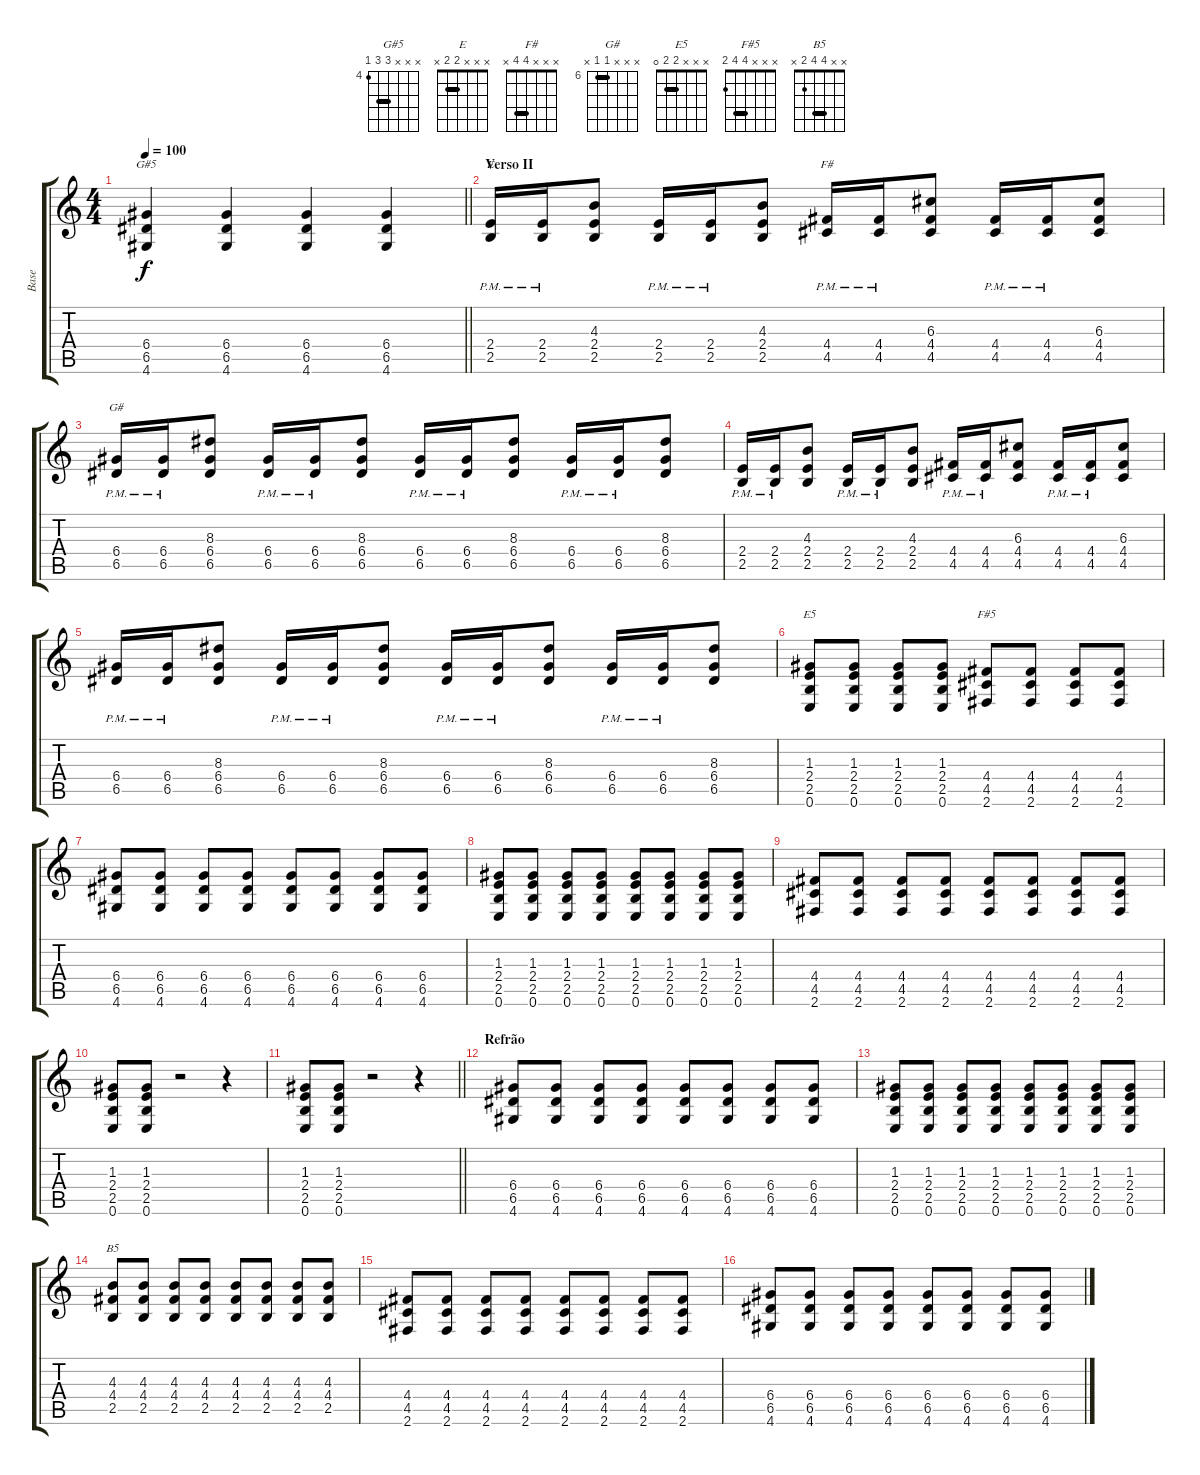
\track ("Base" "Base") {instrument overdrivenguitar}
\staff {score tabs}
\tuning (E4 B3 G3 D3 A2 E2) {hide}
\chord ("G#5" x x x 6 6 4) {firstfret 4 barre 6}
\chord ("E" x x x 2 2 x) {barre 2}
\chord ("F#" x x x 4 4 x) {barre 4}
\chord ("G#" x x x 6 6 x) {firstfret 6 barre 6}
\chord ("E5" x x x 2 2 0) {barre 2}
\chord ("F#5" x x x 4 4 2) {barre 4}
\chord ("B5" x x 4 4 2 x) {barre 4}
\ts (4 4)
\tempo 100
\clef g2
\barLineRight lightlight
\ks c
(6.4 6.5 4.6).4{ch "G#5" dy f} (6.4 6.5 4.6).4 (6.4 6.5 4.6).4 (6.4 6.5 4.6).4 |
\section ("" "Verso II")
(2.4{pm} 2.5{pm}).16{ch "E"} (2.4{pm} 2.5{pm}).16 (4.3 2.4 2.5).8 (2.4{pm} 2.5{pm}).16 (2.4{pm} 2.5{pm}).16 (4.3 2.4 2.5).8 (4.4{pm} 4.5{pm}).16{ch "F#"} (4.4{pm} 4.5{pm}).16 (6.3 4.4 4.5).8 (4.4{pm} 4.5{pm}).16 (4.4{pm} 4.5{pm}).16 (6.3 4.4 4.5).8 |
(6.4{pm} 6.5{pm}).16{ch "G#"} (6.4{pm} 6.5{pm}).16 (8.3 6.4 6.5).8 (6.4{pm} 6.5{pm}).16 (6.4{pm} 6.5{pm}).16 (8.3 6.4 6.5).8 (6.4{pm} 6.5{pm}).16 (6.4{pm} 6.5{pm}).16 (8.3 6.4 6.5).8 (6.4{pm} 6.5{pm}).16 (6.4{pm} 6.5{pm}).16 (8.3 6.4 6.5).8 |
(2.4{pm} 2.5{pm}).16 (2.4{pm} 2.5{pm}).16 (4.3 2.4 2.5).8 (2.4{pm} 2.5{pm}).16 (2.4{pm} 2.5{pm}).16 (4.3 2.4 2.5).8 (4.4{pm} 4.5{pm}).16 (4.4{pm} 4.5{pm}).16 (6.3 4.4 4.5).8 (4.4{pm} 4.5{pm}).16 (4.4{pm} 4.5{pm}).16 (6.3 4.4 4.5).8 |
(6.4{pm} 6.5{pm}).16 (6.4{pm} 6.5{pm}).16 (8.3 6.4 6.5).8 (6.4{pm} 6.5{pm}).16 (6.4{pm} 6.5{pm}).16 (8.3 6.4 6.5).8 (6.4{pm} 6.5{pm}).16 (6.4{pm} 6.5{pm}).16 (8.3 6.4 6.5).8 (6.4{pm} 6.5{pm}).16 (6.4{pm} 6.5{pm}).16 (8.3 6.4 6.5).8 |
(1.3 2.4 2.5 0.6).8{ch "E5"} (1.3 2.4 2.5 0.6).8 (1.3 2.4 2.5 0.6).8 (1.3 2.4 2.5 0.6).8 (4.4 4.5 2.6).8{ch "F#5"} (4.4 4.5 2.6).8 (4.4 4.5 2.6).8 (4.4 4.5 2.6).8 |
(6.4 6.5 4.6).8 (6.4 6.5 4.6).8 (6.4 6.5 4.6).8 (6.4 6.5 4.6).8 (6.4 6.5 4.6).8 (6.4 6.5 4.6).8 (6.4 6.5 4.6).8 (6.4 6.5 4.6).8 |
(1.3 2.4 2.5 0.6).8 (1.3 2.4 2.5 0.6).8 (1.3 2.4 2.5 0.6).8 (1.3 2.4 2.5 0.6).8 (1.3 2.4 2.5 0.6).8 (1.3 2.4 2.5 0.6).8 (1.3 2.4 2.5 0.6).8 (1.3 2.4 2.5 0.6).8 |
(4.4 4.5 2.6).8 (4.4 4.5 2.6).8 (4.4 4.5 2.6).8 (4.4 4.5 2.6).8 (4.4 4.5 2.6).8 (4.4 4.5 2.6).8 (4.4 4.5 2.6).8 (4.4 4.5 2.6).8 |
(1.3 2.4 2.5 0.6).8 (1.3 2.4 2.5 0.6).8 r.2 r.4 |
\barLineRight lightlight
(1.3 2.4 2.5 0.6).8 (1.3 2.4 2.5 0.6).8 r.2 r.4 |
\section ("" "Refrão")
(6.4 6.5 4.6).8 (6.4 6.5 4.6).8 (6.4 6.5 4.6).8 (6.4 6.5 4.6).8 (6.4 6.5 4.6).8 (6.4 6.5 4.6).8 (6.4 6.5 4.6).8 (6.4 6.5 4.6).8 |
(1.3 2.4 2.5 0.6).8 (1.3 2.4 2.5 0.6).8 (1.3 2.4 2.5 0.6).8 (1.3 2.4 2.5 0.6).8 (1.3 2.4 2.5 0.6).8 (1.3 2.4 2.5 0.6).8 (1.3 2.4 2.5 0.6).8 (1.3 2.4 2.5 0.6).8 |
(4.3 4.4 2.5).8{ch "B5"} (4.3 4.4 2.5).8 (4.3 4.4 2.5).8 (4.3 4.4 2.5).8 (4.3 4.4 2.5).8 (4.3 4.4 2.5).8 (4.3 4.4 2.5).8 (4.3 4.4 2.5).8 |
(4.4 4.5 2.6).8 (4.4 4.5 2.6).8 (4.4 4.5 2.6).8 (4.4 4.5 2.6).8 (4.4 4.5 2.6).8 (4.4 4.5 2.6).8 (4.4 4.5 2.6).8 (4.4 4.5 2.6).8 |
(6.4 6.5 4.6).8 (6.4 6.5 4.6).8 (6.4 6.5 4.6).8 (6.4 6.5 4.6).8 (6.4 6.5 4.6).8 (6.4 6.5 4.6).8 (6.4 6.5 4.6).8 (6.4 6.5 4.6).8
